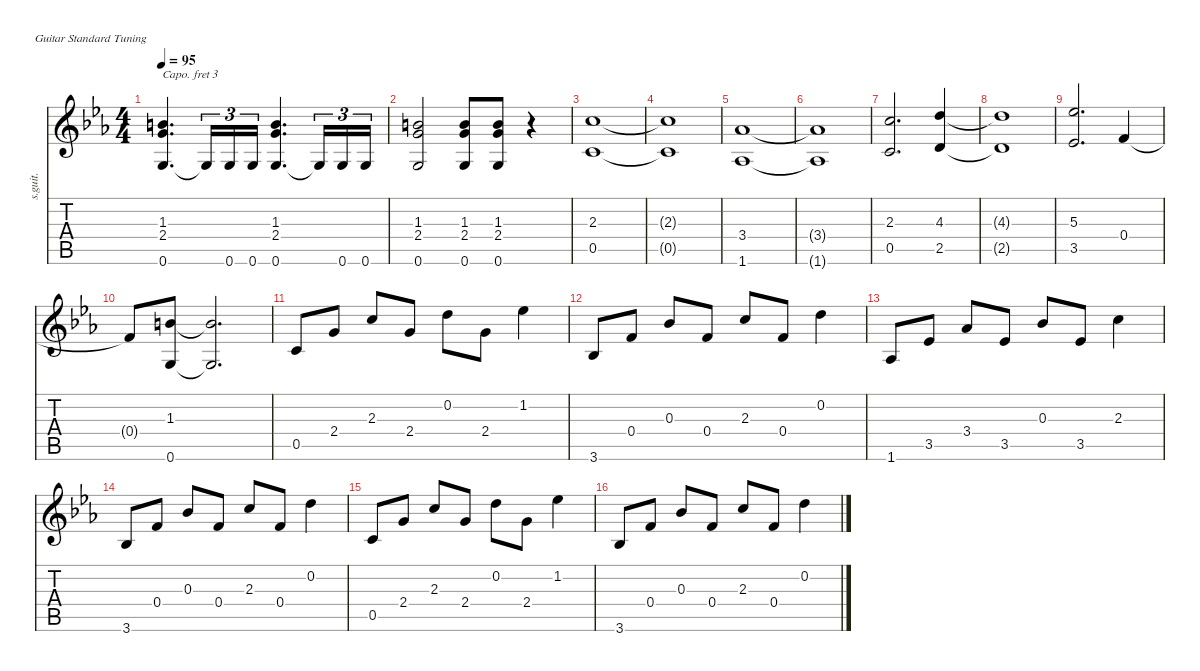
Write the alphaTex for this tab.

\defaultSystemsLayout 4
\hideDynamics
\bracketExtendMode nobrackets
\track ("piano" "s.guit.") {defaultSystemsLayout 4 instrument acousticguitarsteel}
\staff {score tabs}
\capo 3
\tuning (E4 B3 G3 D3 A2 E2)
\ts (4 4)
\tempo 95
\clef g2
\ks eb
(0.6{acc forcenatural} 2.4{acc forcenatural} 1.3{acc forcenatural}).4{d dy mf beam Up} 0.6{t acc forcenatural}.16{tu (3 2) beam Up} 0.6{acc forcenatural}.16{tu (3 2) beam Up} 0.6{acc forcenatural}.16{tu (3 2) beam Up} (0.6{acc forcenatural} 1.3{acc forcenatural} 2.4{acc forcenatural}).4{d beam Up} 0.6{t acc forcenatural}.16{tu (3 2) beam Up} 0.6{acc forcenatural}.16{tu (3 2) beam Up} 0.6{acc forcenatural}.16{tu (3 2) beam Up} |
(1.3{acc forcenatural} 2.4{acc forcenatural} 0.6{acc forcenatural}).2{beam Up} (1.3{acc forcenatural} 0.6{acc forcenatural} 2.4{acc forcenatural}).8{beam Up} (1.3{acc forcenatural} 0.6{acc forcenatural} 2.4{acc forcenatural}).8{beam Up} r.4{beam Down} |
(0.5{acc forcenatural} 2.3{acc forcenatural}).1{beam Up} |
(2.3{t acc forcenatural} 0.5{t acc forcenatural}).1{beam Down} |
(1.6{acc b} 3.4{acc b}).1{beam Up} |
(3.4{t acc b} 1.6{t acc b}).1{beam Up} |
(0.5{acc forcenatural} 2.3{acc forcenatural}).2{d beam Up} (4.3{acc forcenatural} 2.5{acc forcenatural}).4{beam Up} |
(2.5{t acc forcenatural} 4.3{t acc forcenatural}).1{beam Up} |
(3.5{acc b} 5.3{acc b}).2{d beam Up} 0.4{acc forcenatural}.4{beam Up} |
0.4{t acc forcenatural}.8{beam Up} (1.3{acc forcenatural} 0.6{acc forcenatural}).8{beam Up} (0.6{t acc forcenatural} 1.3{t acc forcenatural}).2{d beam Up} |
0.5{acc forcenatural}.8{beam Up} 2.4{acc forcenatural}.8{beam Up} 2.3{acc forcenatural}.8{beam Up} 2.4{acc forcenatural}.8{beam Up} 0.2{acc forcenatural}.8{beam Down} 2.4{acc forcenatural}.8{beam Down} 1.2{acc b}.4{beam Down} |
3.6{acc b}.8{beam Up} 0.4{acc forcenatural}.8{beam Up} 0.3{acc b}.8{beam Up} 0.4{acc forcenatural}.8{beam Up} 2.3{acc forcenatural}.8{beam Up} 0.4{acc forcenatural}.8{beam Up} 0.2{acc forcenatural}.4{beam Down} |
1.6{acc b}.8{beam Up} 3.5{acc b}.8{beam Up} 3.4{acc b}.8{beam Up} 3.5{acc b}.8{beam Up} 0.3{acc b}.8{beam Up} 3.5{acc b}.8{beam Up} 2.3{acc forcenatural}.4{beam Down} |
3.6{acc b}.8{beam Up} 0.4{acc forcenatural}.8{beam Up} 0.3{acc b}.8{beam Up} 0.4{acc forcenatural}.8{beam Up} 2.3{acc forcenatural}.8{beam Up} 0.4{acc forcenatural}.8{beam Up} 0.2{acc forcenatural}.4{beam Down} |
0.5{acc forcenatural}.8{beam Up} 2.4{acc forcenatural}.8{beam Up} 2.3{acc forcenatural}.8{beam Up} 2.4{acc forcenatural}.8{beam Up} 0.2{acc forcenatural}.8{beam Down} 2.4{acc forcenatural}.8{beam Down} 1.2{acc b}.4{beam Down} |
3.6{acc b}.8{beam Up} 0.4{acc forcenatural}.8{beam Up} 0.3{acc b}.8{beam Up} 0.4{acc forcenatural}.8{beam Up} 2.3{acc forcenatural}.8{beam Up} 0.4{acc forcenatural}.8{beam Up} 0.2{acc forcenatural}.4{beam Down}
